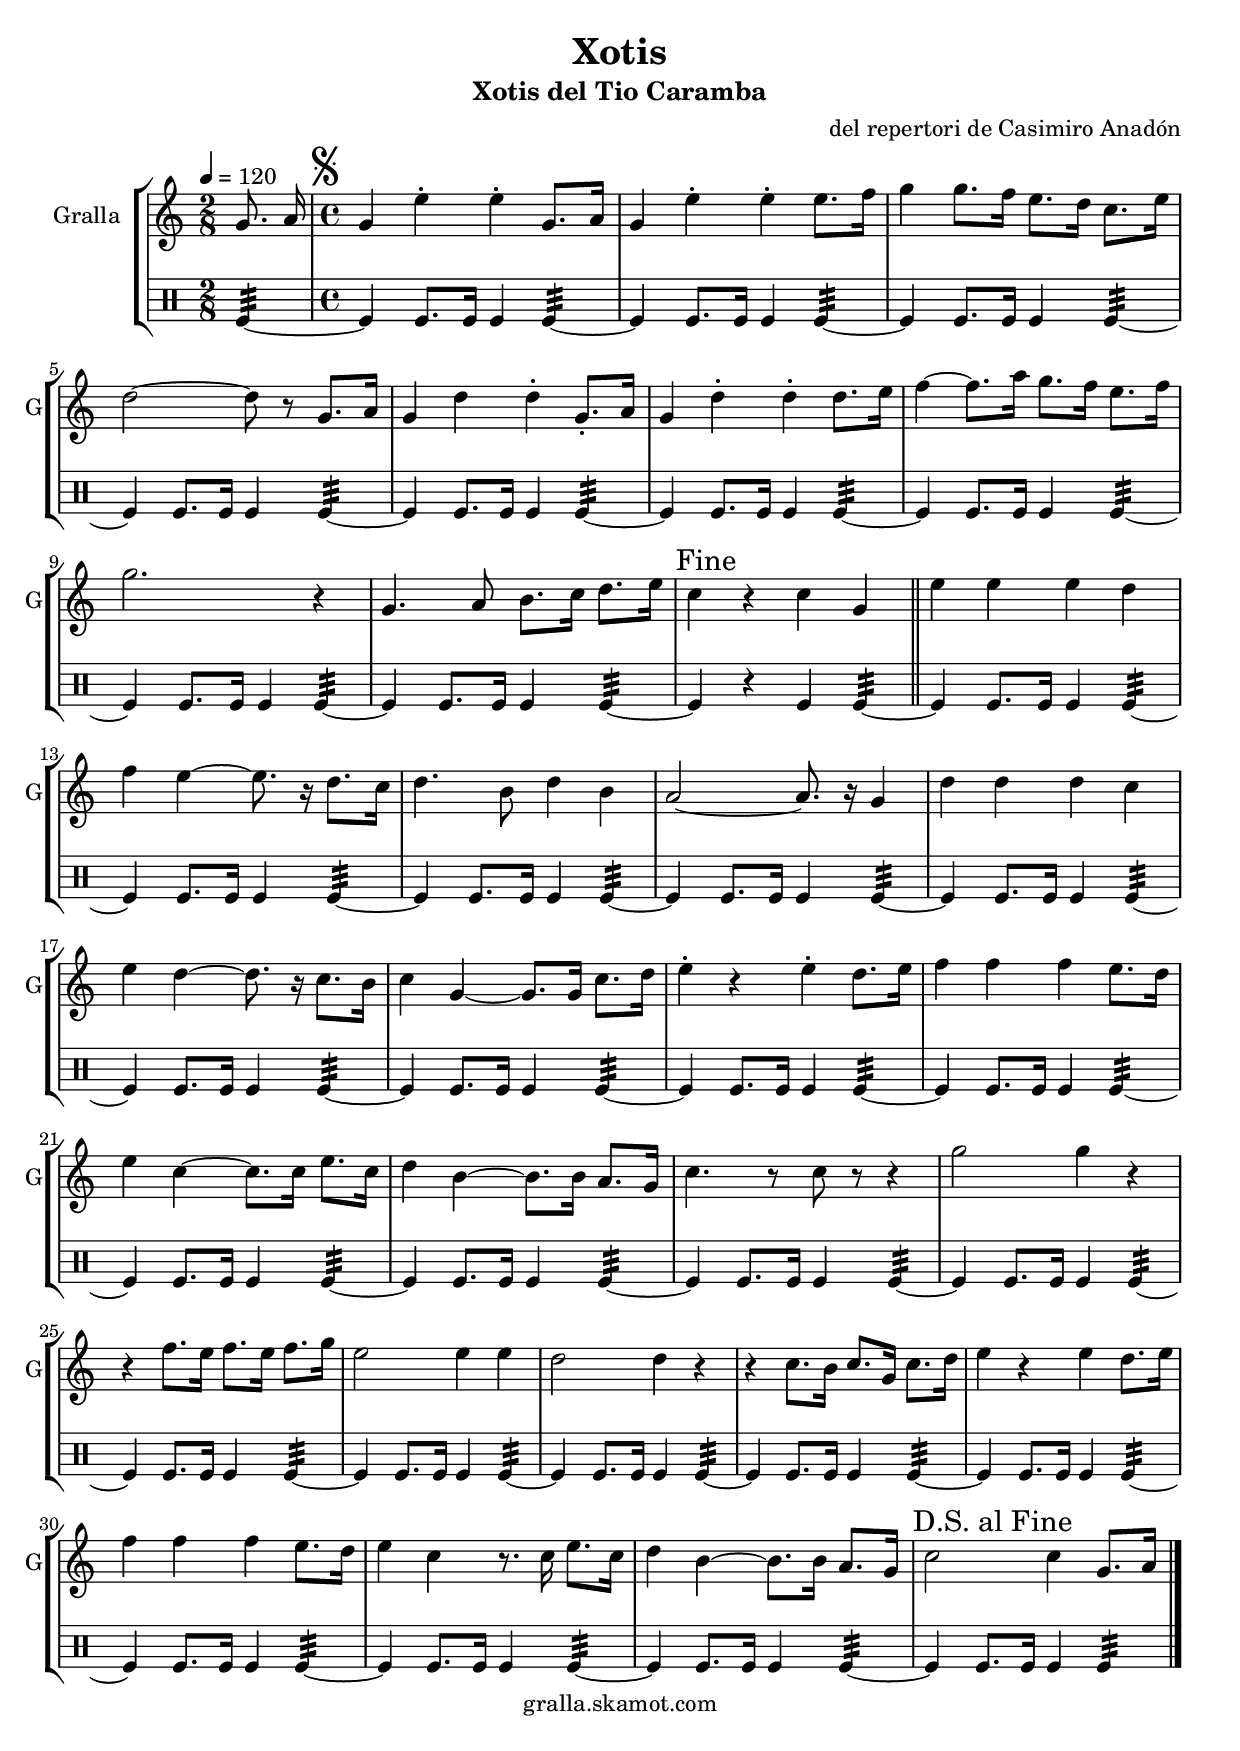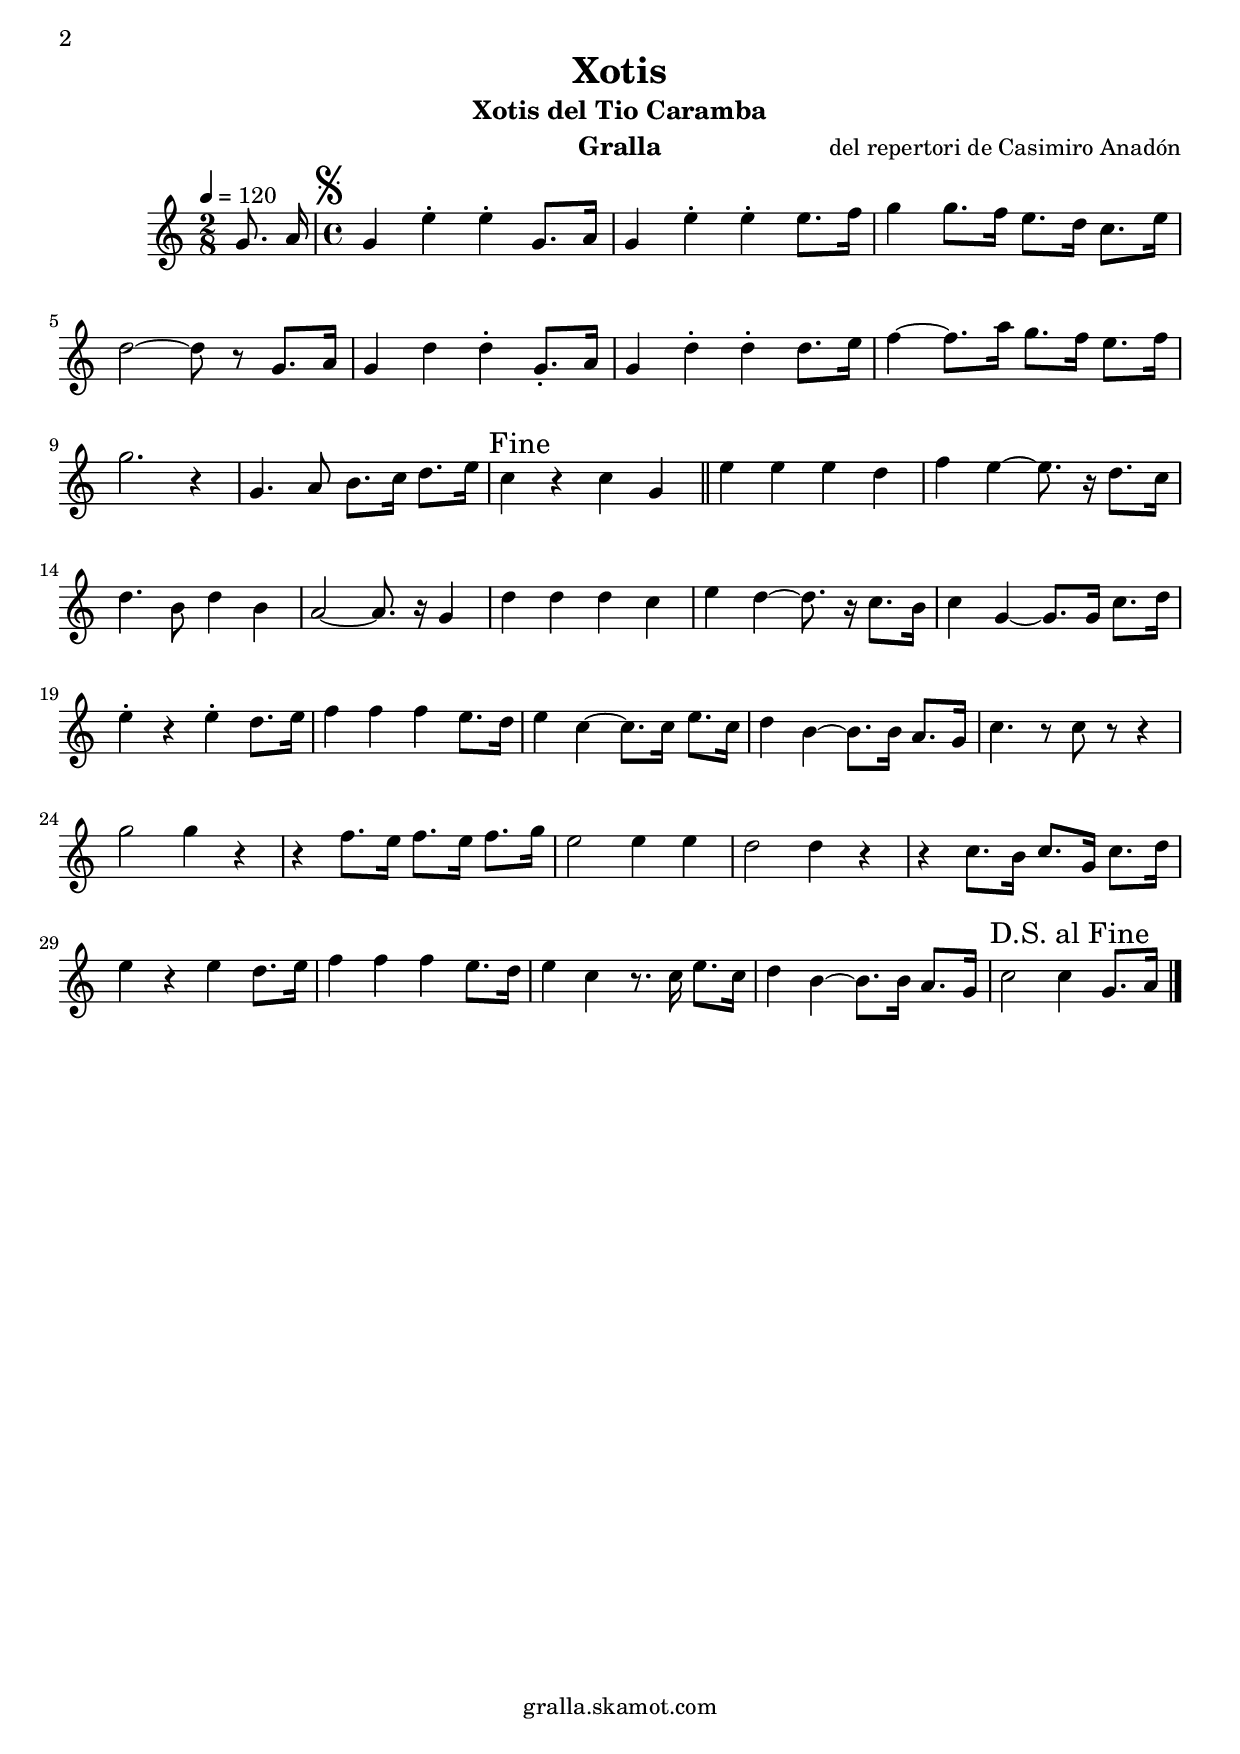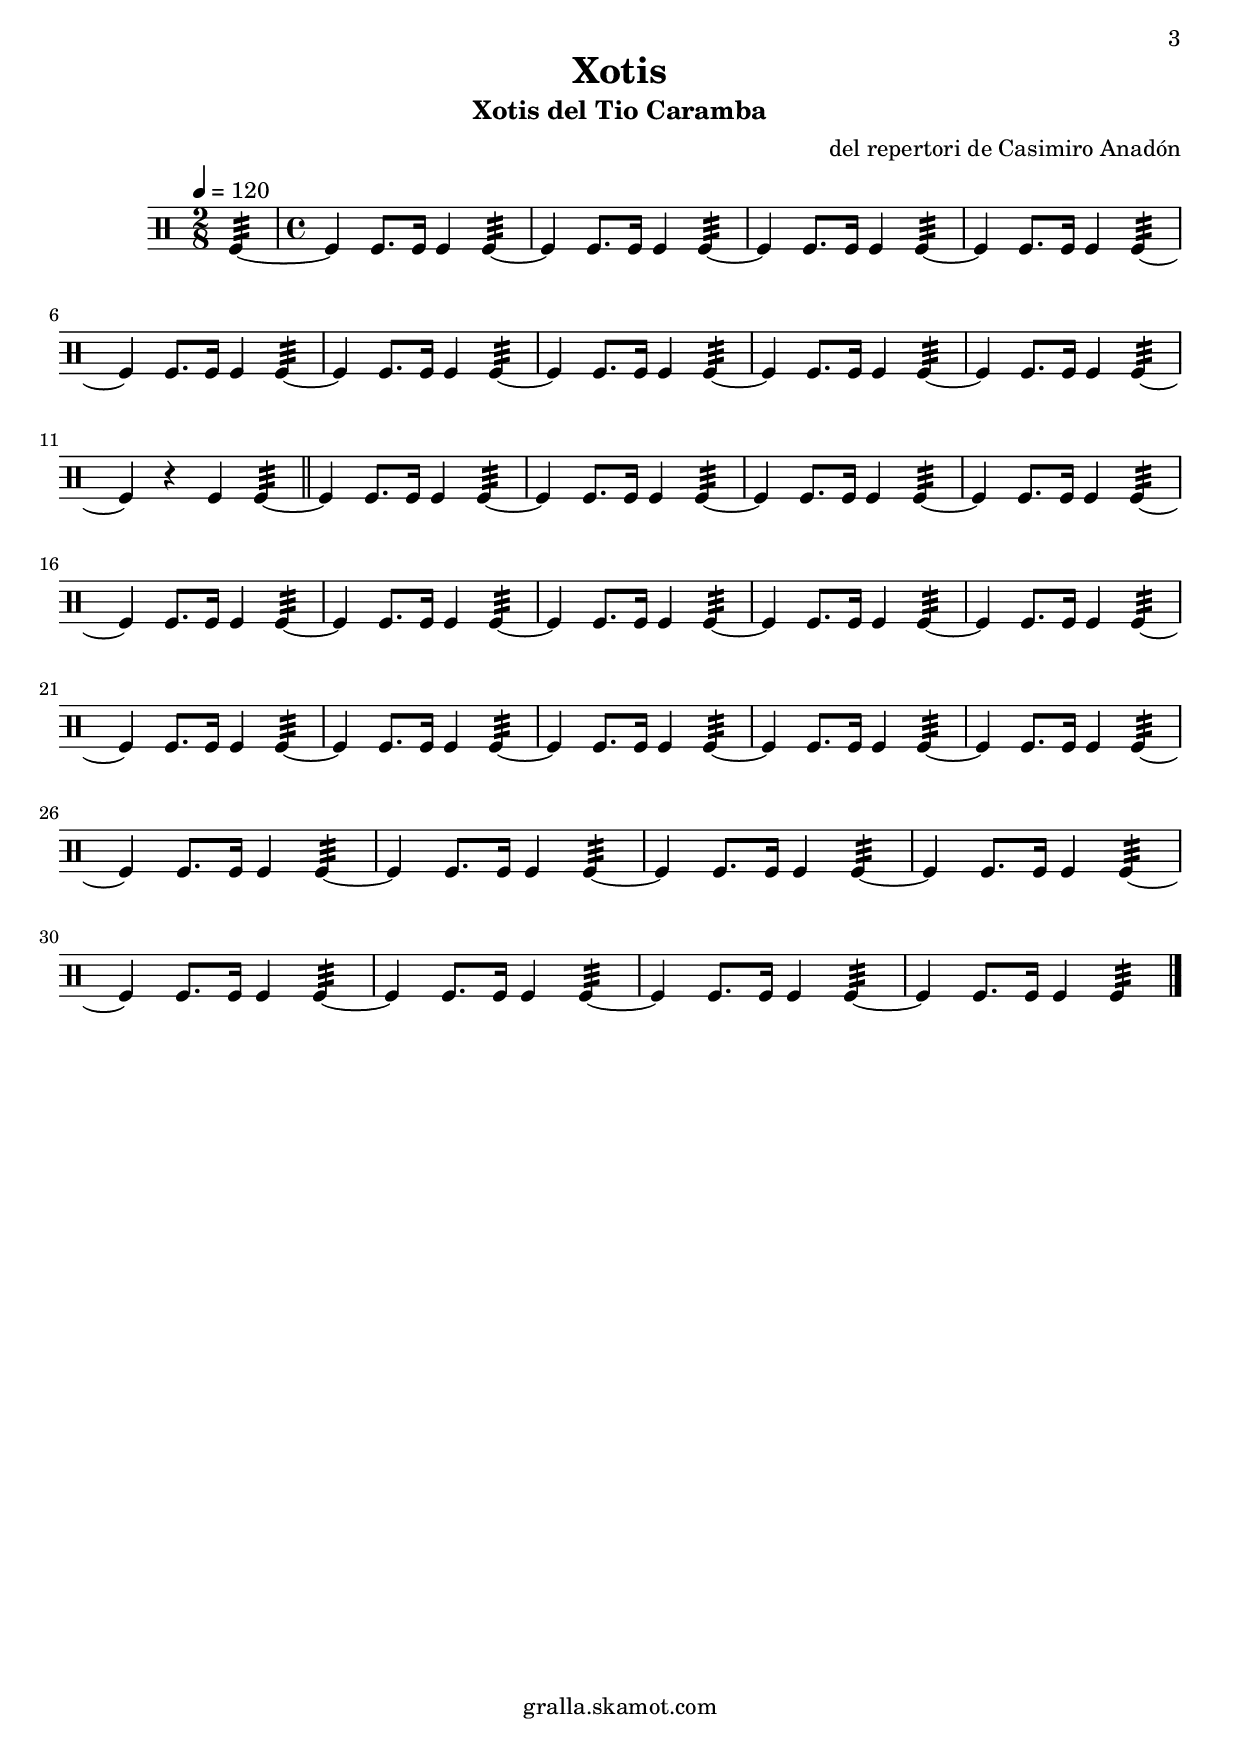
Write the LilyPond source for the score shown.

\version "2.16.2"

\header {
  dedication=""
  title="Xotis"
  subtitle="Xotis del Tio Caramba"
  subsubtitle=""
  poet=""
  meter=""
  piece=""
  composer="del repertori de Casimiro Anadón"
  arranger=""
  opus=""
  instrument=""
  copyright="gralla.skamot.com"
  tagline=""
}

liniaroAa =
\relative g'
{
  \tempo 4=120
  \clef treble
  \key c \major
  \time 2/8
  g8. a16  |
  \time 4/4   \mark \markup {\musicglyph #"scripts.segno"} g4 e' -. e -. g,8. a16  |
  g4 e' -. e -. e8. f16  |
  g4 g8. f16 e8. d16 c8. e16  |
  %05
  d2 ~ d8 r g,8. a16  |
  g4 d' d -. g,8. -. a16  |
  g4 d' -. d -. d8. e16  |
  f4 ~ f8. a16 g8. f16 e8. f16  |
  g2. r4  |
  %10
  g,4. a8 b8. c16 d8. e16  |
  \mark "Fine" c4 r c g  \bar "||"
  e'4 e e d  |
  f4 e ~ e8. r16 d8. c16  |
  d4. b8 d4 b  |
  %15
  a2 ~ a8. r16 g4  |
  d'4 d d c  |
  e4 d ~ d8. r16 c8. b16  |
  c4 g ~ g8. g16 c8. d16  |
  e4 -. r e -. d8. e16  |
  %20
  f4 f f e8. d16  |
  e4 c ~ c8. c16 e8. c16  |
  d4 b ~ b8. b16 a8. g16  |
  c4. r8 c r r4  |
  g'2 g4 r  |
  %25
  r4 f8. e16 f8. e16 f8. g16  |
  e2 e4 e  |
  d2 d4 r  |
  r4 c8. b16 c8. g16 c8. d16  |
  e4 r e d8. e16  |
  %30
  f4 f f e8. d16  |
  e4 c r8. c16 e8. c16  |
  d4 b ~ b8. b16 a8. g16  |
  \mark "D.S. al Fine" c2 c4 g8. a16  \bar "|."
}

liniaroAb =
\drummode
{
  \tempo 4=120
  \time 2/8
  tomfl4:32 ~  |
  \time 4/4   tomfl4 tomfl8. tomfl16 tomfl4 tomfl:32 ~  |
  tomfl4 tomfl8. tomfl16 tomfl4 tomfl:32 ~  |
  tomfl4 tomfl8. tomfl16 tomfl4 tomfl:32 ~  |
  %05
  tomfl4 tomfl8. tomfl16 tomfl4 tomfl:32 ~  |
  tomfl4 tomfl8. tomfl16 tomfl4 tomfl:32 ~  |
  tomfl4 tomfl8. tomfl16 tomfl4 tomfl:32 ~  |
  tomfl4 tomfl8. tomfl16 tomfl4 tomfl:32 ~  |
  tomfl4 tomfl8. tomfl16 tomfl4 tomfl:32 ~  |
  %10
  tomfl4 tomfl8. tomfl16 tomfl4 tomfl:32 ~  |
  tomfl4 r tomfl tomfl:32 ~  \bar "||"
  tomfl4 tomfl8. tomfl16 tomfl4 tomfl:32 ~  |
  tomfl4 tomfl8. tomfl16 tomfl4 tomfl:32 ~  |
  tomfl4 tomfl8. tomfl16 tomfl4 tomfl:32 ~  |
  %15
  tomfl4 tomfl8. tomfl16 tomfl4 tomfl:32 ~  |
  tomfl4 tomfl8. tomfl16 tomfl4 tomfl:32 ~  |
  tomfl4 tomfl8. tomfl16 tomfl4 tomfl:32 ~  |
  tomfl4 tomfl8. tomfl16 tomfl4 tomfl:32 ~  |
  tomfl4 tomfl8. tomfl16 tomfl4 tomfl:32 ~  |
  %20
  tomfl4 tomfl8. tomfl16 tomfl4 tomfl:32 ~  |
  tomfl4 tomfl8. tomfl16 tomfl4 tomfl:32 ~  |
  tomfl4 tomfl8. tomfl16 tomfl4 tomfl:32 ~  |
  tomfl4 tomfl8. tomfl16 tomfl4 tomfl:32 ~  |
  tomfl4 tomfl8. tomfl16 tomfl4 tomfl:32 ~  |
  %25
  tomfl4 tomfl8. tomfl16 tomfl4 tomfl:32 ~  |
  tomfl4 tomfl8. tomfl16 tomfl4 tomfl:32 ~  |
  tomfl4 tomfl8. tomfl16 tomfl4 tomfl:32 ~  |
  tomfl4 tomfl8. tomfl16 tomfl4 tomfl:32 ~  |
  tomfl4 tomfl8. tomfl16 tomfl4 tomfl:32 ~  |
  %30
  tomfl4 tomfl8. tomfl16 tomfl4 tomfl:32 ~  |
  tomfl4 tomfl8. tomfl16 tomfl4 tomfl:32 ~  |
  tomfl4 tomfl8. tomfl16 tomfl4 tomfl:32 ~  |
  tomfl4 tomfl8. tomfl16 tomfl4 tomfl:32  \bar "|."
}

\bookpart {
  \score {
    \new StaffGroup {
      \override Score.RehearsalMark #'self-alignment-X = #LEFT
      <<
        \new Staff \with {instrumentName = #"Gralla" shortInstrumentName = #"G"} \liniaroAa
        \new DrumStaff \with {instrumentName = #"" shortInstrumentName = #" "} \liniaroAb
      >>
    }
    \layout {}
  }
  \score { \unfoldRepeats
    \new StaffGroup {
      \override Score.RehearsalMark #'self-alignment-X = #LEFT
      <<
        \new Staff \with {instrumentName = #"Gralla" shortInstrumentName = #"G"} \liniaroAa
        \new DrumStaff \with {instrumentName = #"" shortInstrumentName = #" "} \liniaroAb
      >>
    }
    \midi {
      \set Staff.midiInstrument = "oboe"
      \set DrumStaff.midiInstrument = "drums"
    }
  }
}

\bookpart {
  \header {instrument="Gralla"}
  \score {
    \new StaffGroup {
      \override Score.RehearsalMark #'self-alignment-X = #LEFT
      <<
        \new Staff \liniaroAa
      >>
    }
    \layout {}
  }
  \score { \unfoldRepeats
    \new StaffGroup {
      \override Score.RehearsalMark #'self-alignment-X = #LEFT
      <<
        \new Staff \liniaroAa
      >>
    }
    \midi {
      \set Staff.midiInstrument = "oboe"
      \set DrumStaff.midiInstrument = "drums"
    }
  }
}

\bookpart {
  \header {instrument=""}
  \score {
    \new StaffGroup {
      \override Score.RehearsalMark #'self-alignment-X = #LEFT
      <<
        \new DrumStaff \liniaroAb
      >>
    }
    \layout {}
  }
  \score { \unfoldRepeats
    \new StaffGroup {
      \override Score.RehearsalMark #'self-alignment-X = #LEFT
      <<
        \new DrumStaff \liniaroAb
      >>
    }
    \midi {
      \set Staff.midiInstrument = "oboe"
      \set DrumStaff.midiInstrument = "drums"
    }
  }
}

